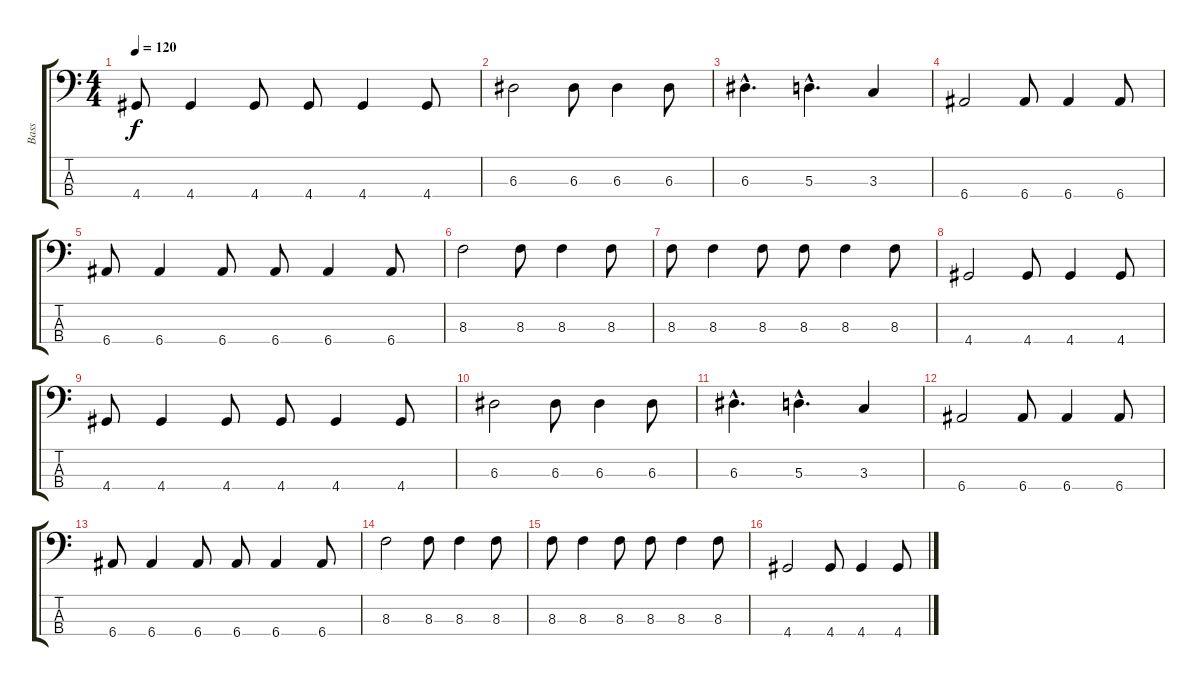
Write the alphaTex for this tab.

\track ("Bass" "Bass") {instrument electricbassfinger}
\staff {score tabs}
\tuning (G2 D2 A1 E1) {hide}
\ts (4 4)
\tempo 120
\clef f4
\ks c
4.4.8{dy f} 4.4.4 4.4.8 4.4.8 4.4.4 4.4.8 |
6.3.2 6.3.8 6.3.4 6.3.8 |
6.3{hac}.4{d} 5.3{hac}.4{d} 3.3.4 |
6.4.2 6.4.8 6.4.4 6.4.8 |
6.4.8 6.4.4 6.4.8 6.4.8 6.4.4 6.4.8 |
8.3.2 8.3.8 8.3.4 8.3.8 |
8.3.8 8.3.4 8.3.8 8.3.8 8.3.4 8.3.8 |
4.4.2 4.4.8 4.4.4 4.4.8 |
4.4.8 4.4.4 4.4.8 4.4.8 4.4.4 4.4.8 |
6.3.2 6.3.8 6.3.4 6.3.8 |
6.3{hac}.4{d} 5.3{hac}.4{d} 3.3.4 |
6.4.2 6.4.8 6.4.4 6.4.8 |
6.4.8 6.4.4 6.4.8 6.4.8 6.4.4 6.4.8 |
8.3.2 8.3.8 8.3.4 8.3.8 |
8.3.8 8.3.4 8.3.8 8.3.8 8.3.4 8.3.8 |
4.4.2 4.4.8 4.4.4 4.4.8
